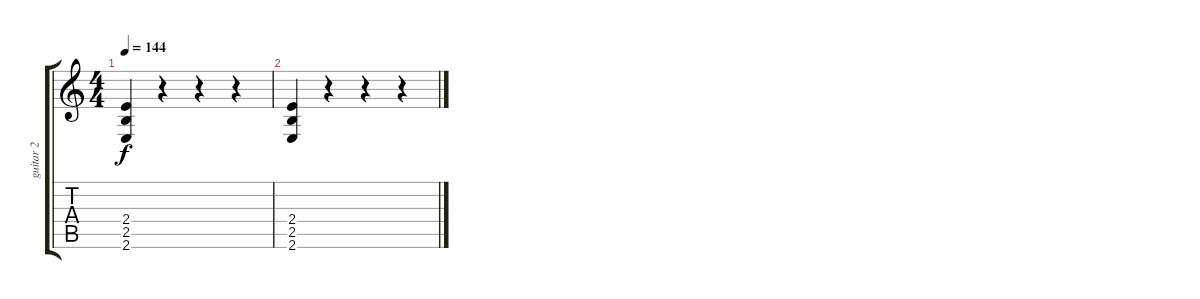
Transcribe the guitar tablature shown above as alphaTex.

\track ("guitar 2" "guitar 2") {instrument electricguitarclean}
\staff {score tabs}
\tuning (E4 B3 G3 D3 A2 D2) {hide}
\ts (4 4)
\tempo 144
\clef g2
\ks c
(2.4 2.5 2.6).4{dy f} r.4 r.4 r.4 |
(2.4 2.5 2.6).4 r.4 r.4 r.4
